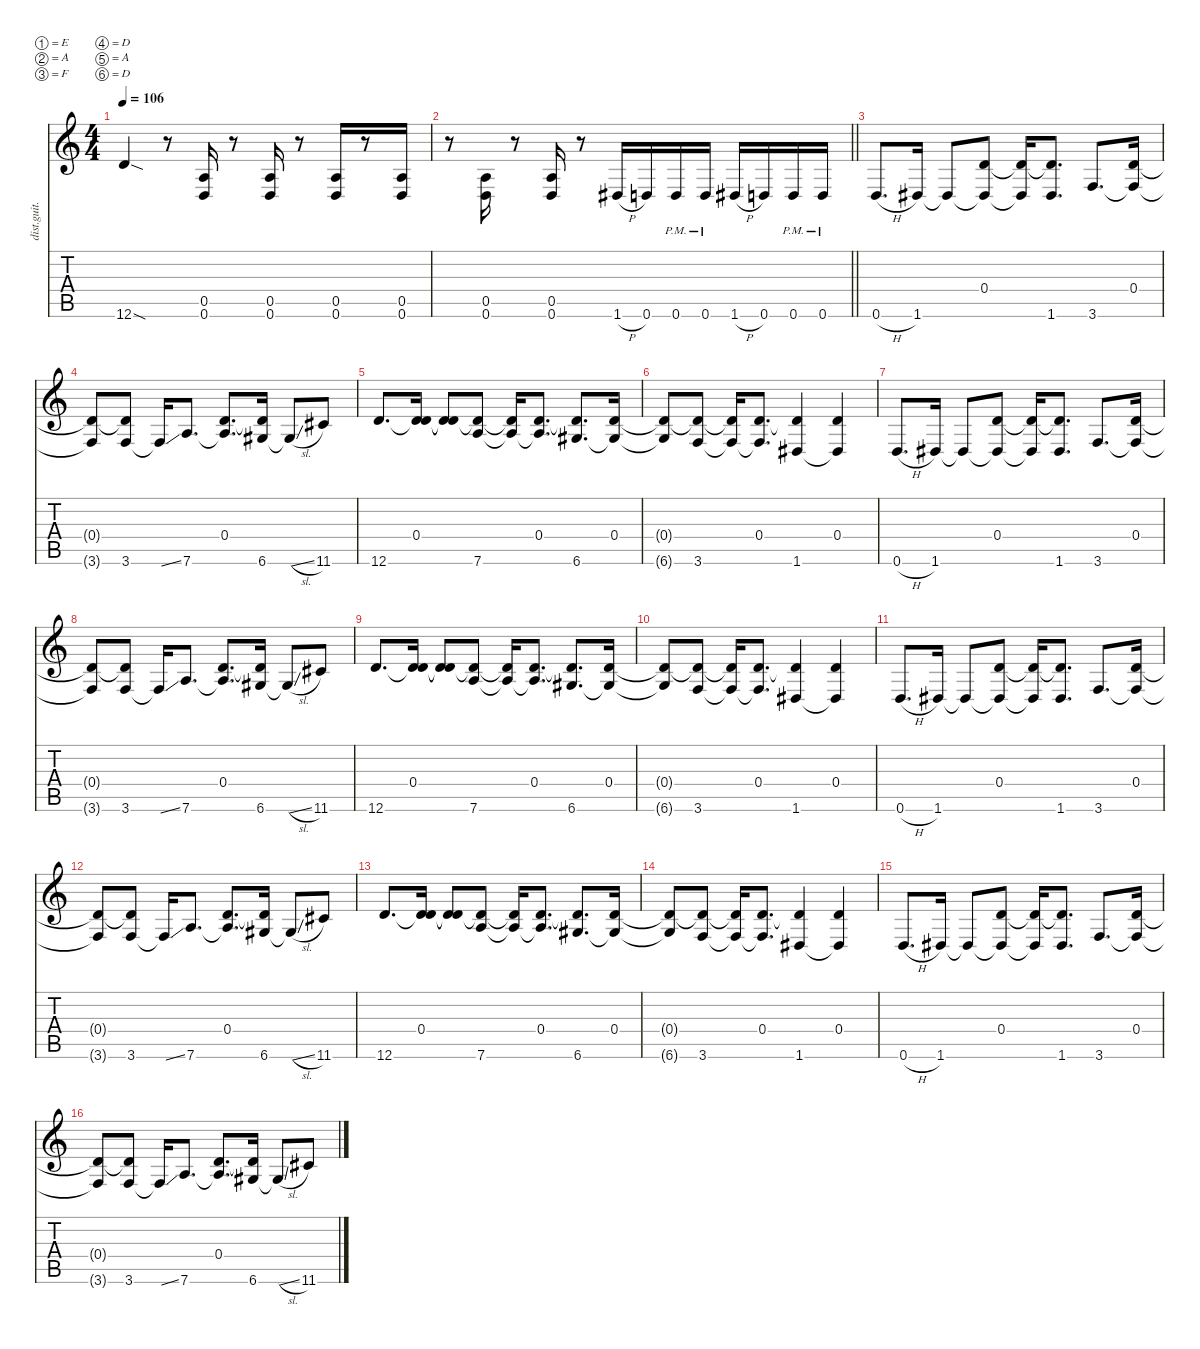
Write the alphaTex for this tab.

\defaultSystemsLayout 4
\hideDynamics
\bracketExtendMode nobrackets
\otherSystemsTrackNameOrientation horizontal
\track ("Track 2" "dist.guit.") {instrument distortionguitar}
\staff {score tabs}
\tuning (E4 A3 F3 D3 A2 D2)
\ts (4 4)
\tempo 106
\clef g2
\ks c
12.6{sod}.4{dy f beam Up} r.8{beam Up} (0.5 0.6).16{beam Up} r.8{beam Up} (0.5 0.6).16{beam Up} r.8{beam Up} (0.5 0.6).16{beam Up} r.8{beam Up} (0.5 0.6).16{beam Up} |
\barLineRight lightlight
r.8{beam Down} (0.5 0.6).16{beam Up} r.8{beam Up} (0.5 0.6).16{beam Up} r.8{beam Up} 1.6{h acc #}.16{beam Up} 0.6.16{beam Up} 0.6{pm}.16{beam Up} 0.6{pm}.16{beam Up} 1.6{h acc #}.16{beam Up} 0.6.16{beam Up} 0.6{pm}.16{beam Up} 0.6{pm}.16{beam Up} |
\section ("" "")
0.6{h}.8{d beam Up} 1.6{acc #}.16{beam Up} 1.6{t acc #}.8{beam Up} (0.4 1.6{t acc #}).8{beam Up} (0.4{t} 1.6{t acc #}).16{beam Up} (0.4{t} 1.6{acc #}).8{d beam Up} 3.6.8{d beam Up} (0.4 3.6{t}).16{beam Up} |
(0.4{t} 3.6{t}).8{beam Up} (0.4{t} 3.6).8{beam Up} 3.6{ss t}.16{beam Up} 7.6.8{d beam Up} (0.4 7.6{t}).8{d beam Up} (0.4{t} 6.6{acc #}).16{beam Up} 6.6{sl t acc #}.8{beam Up} 11.6{acc #}.8{beam Up} |
12.6.8{d beam Up} (0.4 12.6{t}).16{beam Up} (12.6{t} 0.4{t}).8{beam Up} (0.4{t} 7.6).8{beam Up} (0.4{t} 7.6{t}).16{beam Up} (0.4 7.6{t}).8{d beam Up} (0.4{t} 6.6{acc #}).8{d beam Up} (0.4 6.6{t acc #}).16{beam Up} |
(0.4{t} 6.6{t acc #}).8{beam Up} (0.4{t} 3.6).8{beam Up} (0.4{t} 3.6{t}).16{beam Up} (0.4 3.6{t}).8{d beam Up} (0.4{t} 1.6{acc #}).4{beam Up} (0.4 1.6{t acc #}).4{beam Up} |
0.6{h}.8{d beam Up} 1.6{acc #}.16{beam Up} 1.6{t acc #}.8{beam Up} (0.4 1.6{t acc #}).8{beam Up} (0.4{t} 1.6{t acc #}).16{beam Up} (0.4{t} 1.6{acc #}).8{d beam Up} 3.6.8{d beam Up} (0.4 3.6{t}).16{beam Up} |
(0.4{t} 3.6{t}).8{beam Up} (0.4{t} 3.6).8{beam Up} 3.6{ss t}.16{beam Up} 7.6.8{d beam Up} (0.4 7.6{t}).8{d beam Up} (0.4{t} 6.6{acc #}).16{beam Up} 6.6{sl t acc #}.8{beam Up} 11.6{acc #}.8{beam Up} |
12.6.8{d beam Up} (0.4 12.6{t}).16{beam Up} (12.6{t} 0.4{t}).8{beam Up} (0.4{t} 7.6).8{beam Up} (0.4{t} 7.6{t}).16{beam Up} (0.4 7.6{t}).8{d beam Up} (0.4{t} 6.6{acc #}).8{d beam Up} (0.4 6.6{t acc #}).16{beam Up} |
(0.4{t} 6.6{t acc #}).8{beam Up} (0.4{t} 3.6).8{beam Up} (0.4{t} 3.6{t}).16{beam Up} (0.4 3.6{t}).8{d beam Up} (0.4{t} 1.6{acc #}).4{beam Up} (0.4 1.6{t acc #}).4{beam Up} |
0.6{h}.8{d beam Up} 1.6{acc #}.16{beam Up} 1.6{t acc #}.8{beam Up} (0.4 1.6{t acc #}).8{beam Up} (0.4{t} 1.6{t acc #}).16{beam Up} (0.4{t} 1.6{acc #}).8{d beam Up} 3.6.8{d beam Up} (0.4 3.6{t}).16{beam Up} |
(0.4{t} 3.6{t}).8{beam Up} (0.4{t} 3.6).8{beam Up} 3.6{ss t}.16{beam Up} 7.6.8{d beam Up} (0.4 7.6{t}).8{d beam Up} (0.4{t} 6.6{acc #}).16{beam Up} 6.6{sl t acc #}.8{beam Up} 11.6{acc #}.8{beam Up} |
12.6.8{d beam Up} (0.4 12.6{t}).16{beam Up} (12.6{t} 0.4{t}).8{beam Up} (0.4{t} 7.6).8{beam Up} (0.4{t} 7.6{t}).16{beam Up} (0.4 7.6{t}).8{d beam Up} (0.4{t} 6.6{acc #}).8{d beam Up} (0.4 6.6{t acc #}).16{beam Up} |
(0.4{t} 6.6{t acc #}).8{beam Up} (0.4{t} 3.6).8{beam Up} (0.4{t} 3.6{t}).16{beam Up} (0.4 3.6{t}).8{d beam Up} (0.4{t} 1.6{acc #}).4{beam Up} (0.4 1.6{t acc #}).4{beam Up} |
0.6{h}.8{d beam Up} 1.6{acc #}.16{beam Up} 1.6{t acc #}.8{beam Up} (0.4 1.6{t acc #}).8{beam Up} (0.4{t} 1.6{t acc #}).16{beam Up} (0.4{t} 1.6{acc #}).8{d beam Up} 3.6.8{d beam Up} (0.4 3.6{t}).16{beam Up} |
(0.4{t} 3.6{t}).8{beam Up} (0.4{t} 3.6).8{beam Up} 3.6{ss t}.16{beam Up} 7.6.8{d beam Up} (0.4 7.6{t}).8{d beam Up} (0.4{t} 6.6{acc #}).16{beam Up} 6.6{sl t acc #}.8{beam Up} 11.6{acc #}.8{beam Up}
